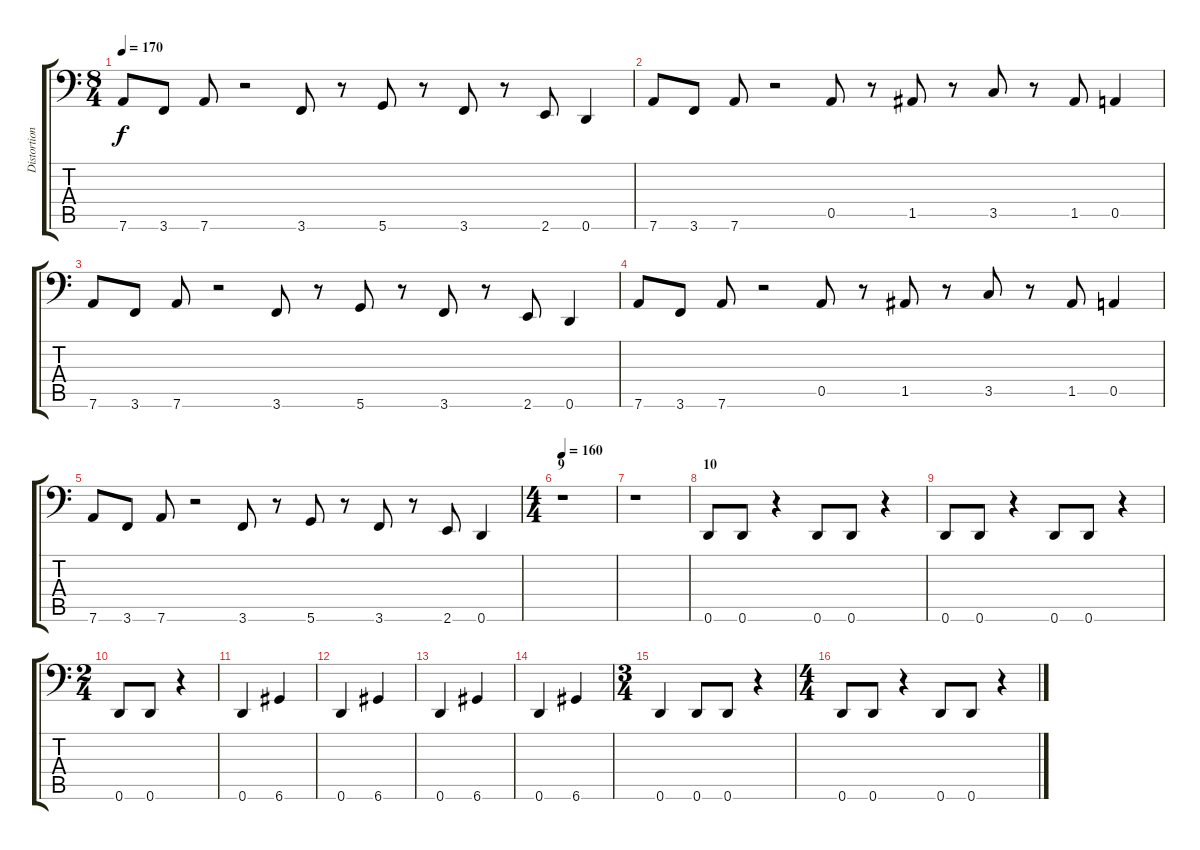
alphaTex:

\track ("Distortion Bass" "Distortion") {instrument synthbass1}
\staff {score tabs}
\tuning (E3 B2 G2 D2 A1 D1) {hide}
\ts (8 4)
\tempo 170
\clef f4
\ks c
7.6.8{dy f} 3.6.8 7.6.8 r.2 3.6.8 r.8 5.6.8 r.8 3.6.8 r.8 2.6.8 0.6.4 |
7.6.8 3.6.8 7.6.8 r.2 0.5.8 r.8 1.5.8 r.8 3.5.8 r.8 1.5.8 0.5.4 |
7.6.8 3.6.8 7.6.8 r.2 3.6.8 r.8 5.6.8 r.8 3.6.8 r.8 2.6.8 0.6.4 |
7.6.8 3.6.8 7.6.8 r.2 0.5.8 r.8 1.5.8 r.8 3.5.8 r.8 1.5.8 0.5.4 |
7.6.8 3.6.8 7.6.8 r.2 3.6.8 r.8 5.6.8 r.8 3.6.8 r.8 2.6.8 0.6.4 |
\ts (4 4)
\section ("" "9")
\tempo 160
r.1 |
r.1 |
\section ("" "10")
0.6.8 0.6.8 r.4 0.6.8 0.6.8 r.4 |
0.6.8 0.6.8 r.4 0.6.8 0.6.8 r.4 |
\ts (2 4)
0.6.8 0.6.8 r.4 |
0.6.4 6.6.4 |
0.6.4 6.6.4 |
0.6.4 6.6.4 |
0.6.4 6.6.4 |
\ts (3 4)
0.6.4 0.6.8 0.6.8 r.4 |
\ts (4 4)
0.6.8 0.6.8 r.4 0.6.8 0.6.8 r.4
